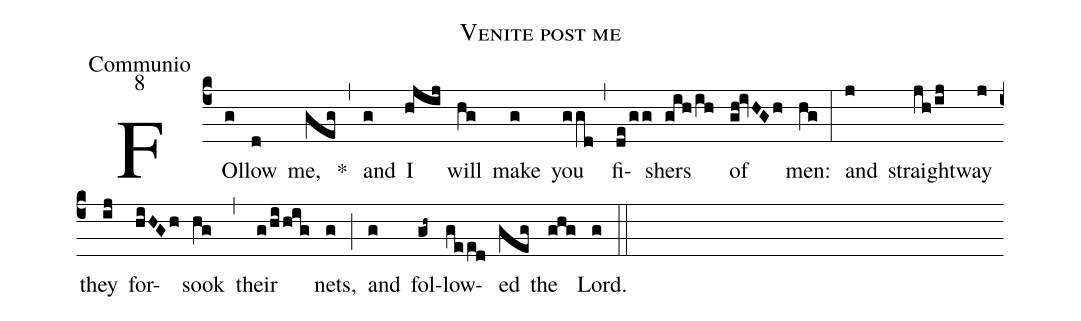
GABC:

name:Venite post me;
office-part:Communio;
mode:8;
%%
(c4) FOl(g)low(d) me,(geg) *(,) and(g) I(hjij) will(hg) make(g) you(ggd) (,) fi(de/gg)shers(gih/ih) of(gh!ivHGh) men:(hg) (:) and(j) straight(jh/ij)way(j) they(ij) for(hiHGh)sook(hg) (,) their(g/hi/hig) nets,(g) (;) and(g) fol(gh~)low(geed)ed(geg) the(ghg) Lord.(g) (::)
